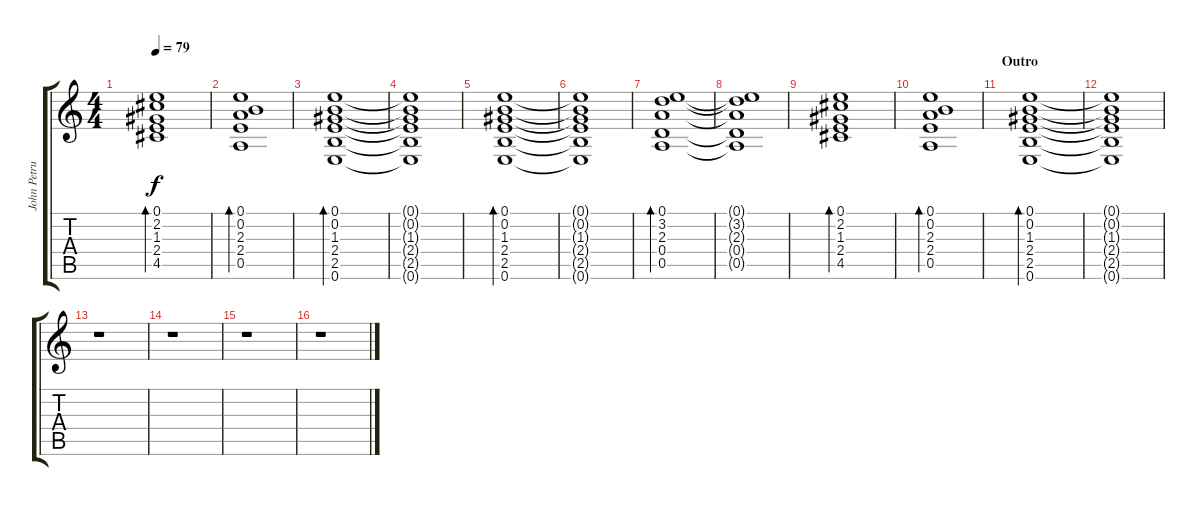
\track ("John Petrucci" "John Petru") {instrument acousticguitarsteel}
\staff {score tabs}
\tuning (E4 B3 G3 D3 A2 E2) {hide}
\ts (4 4)
\tempo 79
\clef g2
\ks c
(0.1 2.2 1.3 2.4 4.5).1{bd 120 dy f} |
(0.1 0.2 2.3 2.4 0.5).1{bd 120} |
(0.1 0.2 1.3 2.4 2.5 0.6).1{bd 120} |
(0.1{t} 0.2{t} 1.3{t} 2.4{t} 2.5{t} 0.6{t}).1 |
(0.1 0.2 1.3 2.4 2.5 0.6).1{bd 120} |
(0.1{t} 0.2{t} 1.3{t} 2.4{t} 2.5{t} 0.6{t}).1 |
(0.1 3.2 2.3 0.4 0.5).1{bd 120} |
(0.1{t} 3.2{t} 2.3{t} 0.4{t} 0.5{t}).1 |
(0.1 2.2 1.3 2.4 4.5).1{bd 120} |
(0.1 0.2 2.3 2.4 0.5).1{bd 120} |
\section ("" "Outro")
(0.1 0.2 1.3 2.4 2.5 0.6).1{bd 120} |
(0.1{t} 0.2{t} 1.3{t} 2.4{t} 2.5{t} 0.6{t}).1 |
r.1 |
r.1 |
r.1 |
r.1
